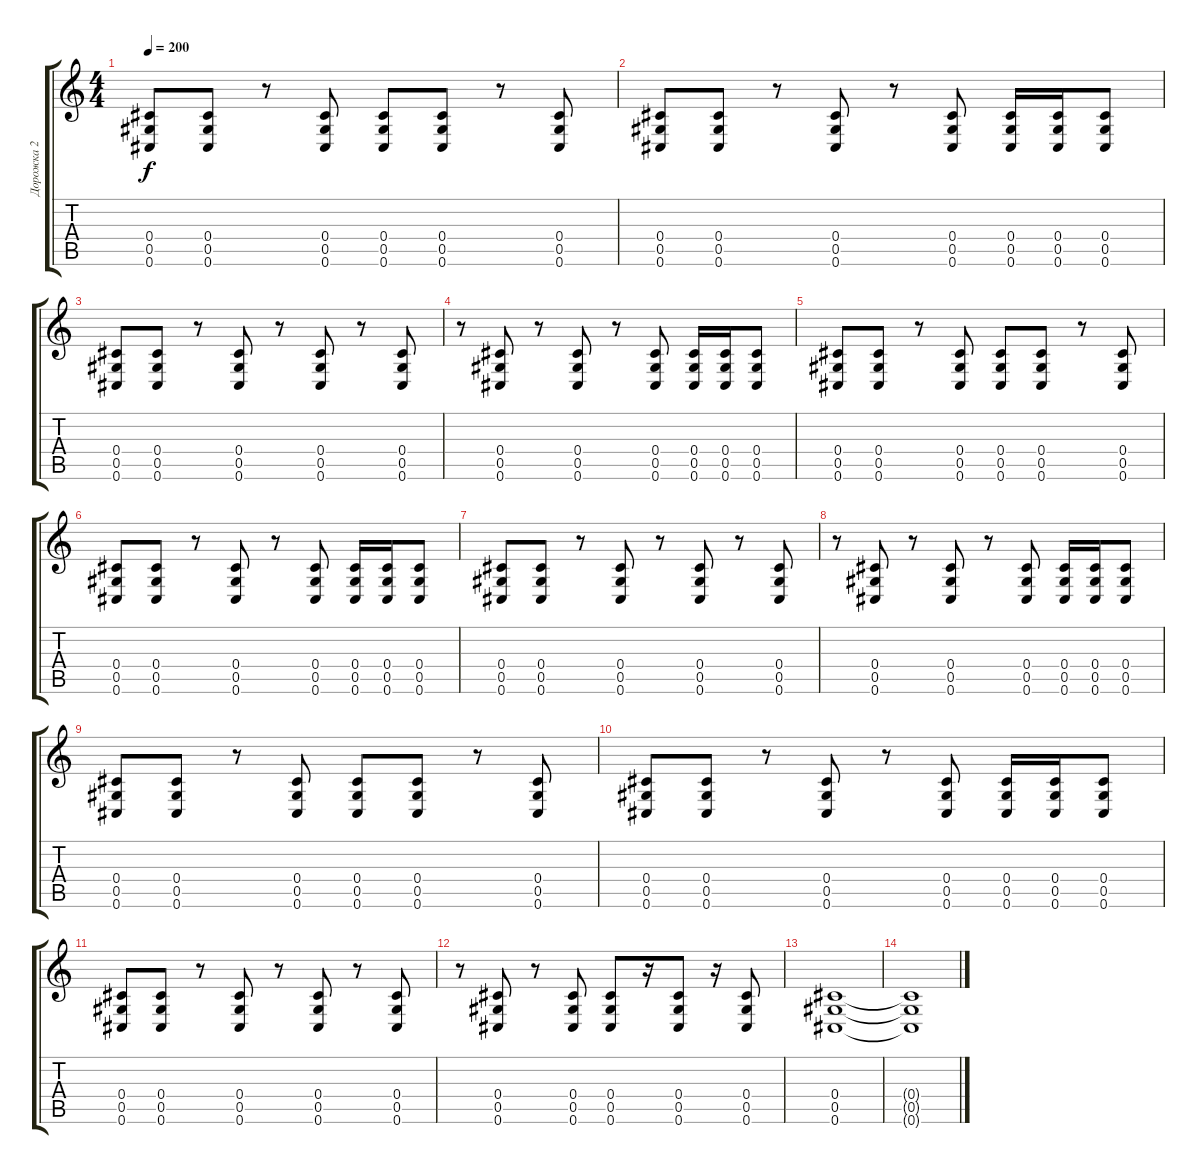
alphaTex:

\track ("Дорожка 2" "Дорожка 2") {instrument overdrivenguitar}
\staff {score tabs}
\tuning (Eb4 Bb3 Gb3 Db3 Ab2 Db2) {hide}
\ts (4 4)
\tempo 200
\clef g2
\ks c
(0.4 0.5 0.6).8{dy f instrument overdrivenguitar} (0.4 0.5 0.6).8 r.8 (0.4 0.5 0.6).8 (0.4 0.5 0.6).8 (0.4 0.5 0.6).8 r.8 (0.4 0.5 0.6).8 |
(0.4 0.5 0.6).8 (0.4 0.5 0.6).8 r.8 (0.4 0.5 0.6).8 r.8 (0.4 0.5 0.6).8 (0.4 0.5 0.6).16 (0.4 0.5 0.6).16 (0.4 0.5 0.6).8 |
(0.4 0.5 0.6).8 (0.4 0.5 0.6).8 r.8 (0.4 0.5 0.6).8 r.8 (0.4 0.5 0.6).8 r.8 (0.4 0.5 0.6).8 |
r.8 (0.4 0.5 0.6).8 r.8 (0.4 0.5 0.6).8 r.8 (0.4 0.5 0.6).8 (0.4 0.5 0.6).16 (0.4 0.5 0.6).16 (0.4 0.5 0.6).8 |
(0.4 0.5 0.6).8{instrument overdrivenguitar} (0.4 0.5 0.6).8 r.8 (0.4 0.5 0.6).8 (0.4 0.5 0.6).8 (0.4 0.5 0.6).8 r.8 (0.4 0.5 0.6).8 |
(0.4 0.5 0.6).8 (0.4 0.5 0.6).8 r.8 (0.4 0.5 0.6).8 r.8 (0.4 0.5 0.6).8 (0.4 0.5 0.6).16 (0.4 0.5 0.6).16 (0.4 0.5 0.6).8 |
(0.4 0.5 0.6).8 (0.4 0.5 0.6).8 r.8 (0.4 0.5 0.6).8 r.8 (0.4 0.5 0.6).8 r.8 (0.4 0.5 0.6).8 |
r.8 (0.4 0.5 0.6).8 r.8 (0.4 0.5 0.6).8 r.8 (0.4 0.5 0.6).8 (0.4 0.5 0.6).16 (0.4 0.5 0.6).16 (0.4 0.5 0.6).8 |
(0.4 0.5 0.6).8{instrument overdrivenguitar} (0.4 0.5 0.6).8 r.8 (0.4 0.5 0.6).8 (0.4 0.5 0.6).8 (0.4 0.5 0.6).8 r.8 (0.4 0.5 0.6).8 |
(0.4 0.5 0.6).8 (0.4 0.5 0.6).8 r.8 (0.4 0.5 0.6).8 r.8 (0.4 0.5 0.6).8 (0.4 0.5 0.6).16 (0.4 0.5 0.6).16 (0.4 0.5 0.6).8 |
(0.4 0.5 0.6).8 (0.4 0.5 0.6).8 r.8 (0.4 0.5 0.6).8 r.8 (0.4 0.5 0.6).8 r.8 (0.4 0.5 0.6).8 |
r.8 (0.4 0.5 0.6).8 r.8 (0.4 0.5 0.6).8 (0.4 0.5 0.6).8 r.16 (0.4 0.5 0.6).8 r.16 (0.4 0.5 0.6).8 |
(0.4 0.5 0.6).1 |
(0.4{t} 0.5{t} 0.6{t}).1
